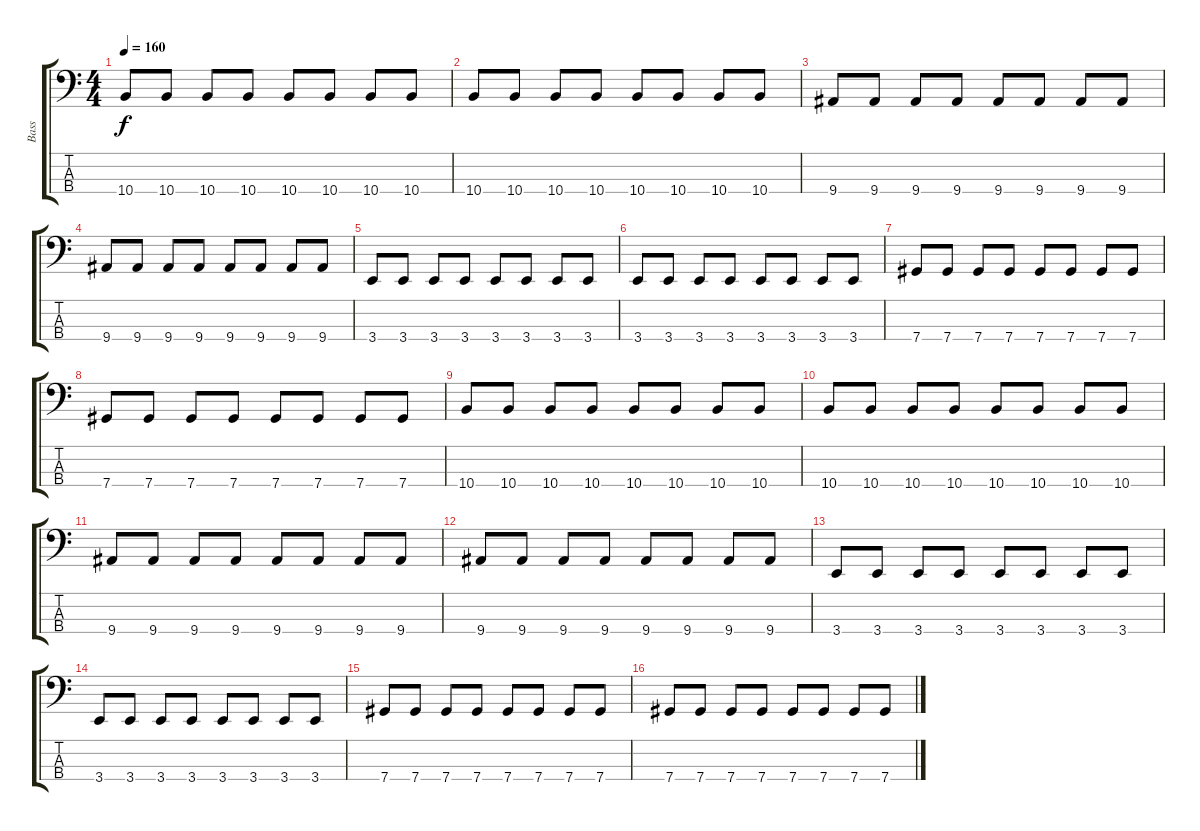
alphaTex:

\track ("Bass" "Bass") {instrument electricbasspick}
\staff {score tabs}
\tuning (Gb2 Db2 Ab1 Db1) {hide}
\ts (4 4)
\tempo 160
\clef f4
\ks c
10.4.8{dy f} 10.4.8 10.4.8 10.4.8 10.4.8 10.4.8 10.4.8 10.4.8 |
10.4.8 10.4.8 10.4.8 10.4.8 10.4.8 10.4.8 10.4.8 10.4.8 |
9.4.8 9.4.8 9.4.8 9.4.8 9.4.8 9.4.8 9.4.8 9.4.8 |
9.4.8 9.4.8 9.4.8 9.4.8 9.4.8 9.4.8 9.4.8 9.4.8 |
3.4.8 3.4.8 3.4.8 3.4.8 3.4.8 3.4.8 3.4.8 3.4.8 |
3.4.8 3.4.8 3.4.8 3.4.8 3.4.8 3.4.8 3.4.8 3.4.8 |
7.4.8 7.4.8 7.4.8 7.4.8 7.4.8 7.4.8 7.4.8 7.4.8 |
7.4.8 7.4.8 7.4.8 7.4.8 7.4.8 7.4.8 7.4.8 7.4.8 |
10.4.8 10.4.8 10.4.8 10.4.8 10.4.8 10.4.8 10.4.8 10.4.8 |
10.4.8 10.4.8 10.4.8 10.4.8 10.4.8 10.4.8 10.4.8 10.4.8 |
9.4.8 9.4.8 9.4.8 9.4.8 9.4.8 9.4.8 9.4.8 9.4.8 |
9.4.8 9.4.8 9.4.8 9.4.8 9.4.8 9.4.8 9.4.8 9.4.8 |
3.4.8 3.4.8 3.4.8 3.4.8 3.4.8 3.4.8 3.4.8 3.4.8 |
3.4.8 3.4.8 3.4.8 3.4.8 3.4.8 3.4.8 3.4.8 3.4.8 |
7.4.8 7.4.8 7.4.8 7.4.8 7.4.8 7.4.8 7.4.8 7.4.8 |
7.4.8 7.4.8 7.4.8 7.4.8 7.4.8 7.4.8 7.4.8 7.4.8
